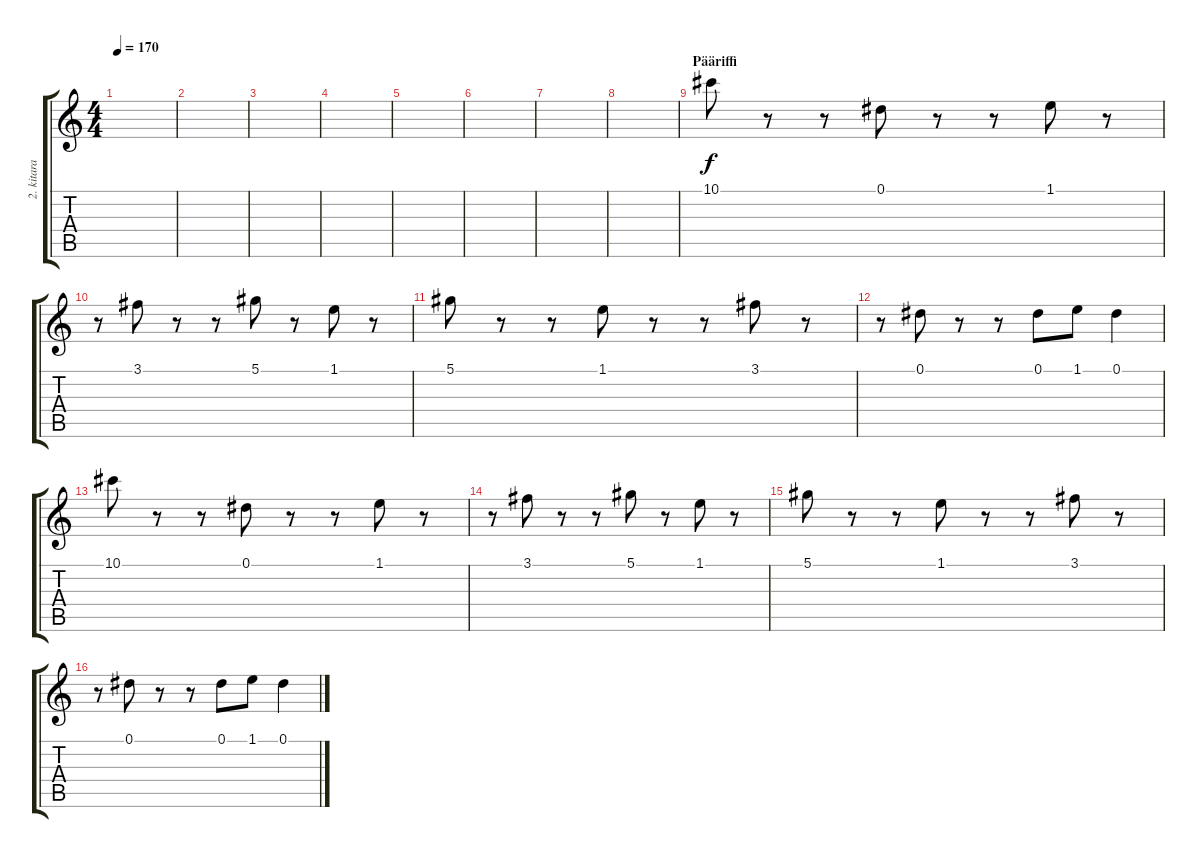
\track ("2. kitara" "2. kitara") {instrument distortionguitar}
\staff {score tabs}
\tuning (Eb4 Bb3 Gb3 Db3 Ab2 Db2) {hide}
\ts (4 4)
\tempo 170
\clef g2
\ks c
|
|
|
|
|
|
|
|
\section ("" "Pääriffi")
10.1.8 r.8 r.8 0.1.8 r.8 r.8 1.1.8 r.8 |
r.8 3.1.8 r.8 r.8 5.1.8 r.8 1.1.8 r.8 |
5.1.8 r.8 r.8 1.1.8 r.8 r.8 3.1.8 r.8 |
r.8 0.1.8 r.8 r.8 0.1.8 1.1.8 0.1.4 |
10.1.8 r.8 r.8 0.1.8 r.8 r.8 1.1.8 r.8 |
r.8 3.1.8 r.8 r.8 5.1.8 r.8 1.1.8 r.8 |
5.1.8 r.8 r.8 1.1.8 r.8 r.8 3.1.8 r.8 |
r.8 0.1.8 r.8 r.8 0.1.8 1.1.8 0.1.4
